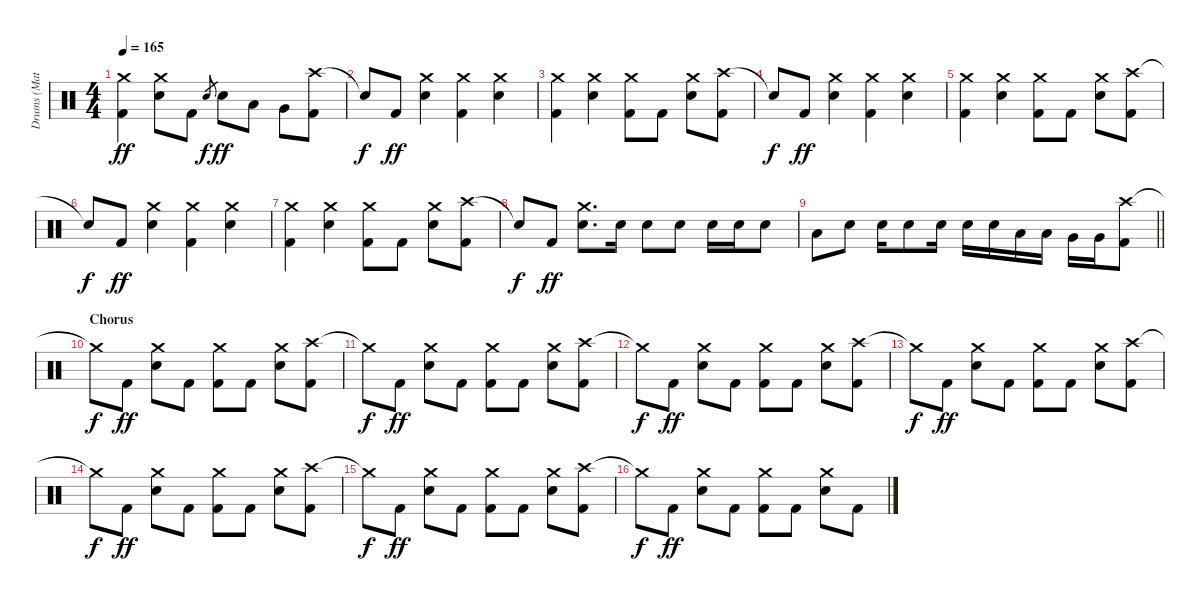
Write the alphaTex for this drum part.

\track ("Drums (Matt)" "Drums (Mat") {instrument percussion}
\staff {score}
\articulation defaults
\ts (4 4)
\tempo 165
\clef neutral
\ks c
("Crash medium (hit)" "Kick (hit) 2").4{dy ff} ("Crash medium (hit)" "Snare (hit) 2").8 "Kick (hit) 2".8 "Snare (hit) 2".8{gr dy f} "Snare (hit) 2".8{dy ff} "Low Tom (hit)".8 "Very Low Tom (hit)".8 ("Crash high (hit)" "Kick (hit) 2").8 |
"Snare (hit)"{t}.8{dy f} "Kick (hit) 2".8{dy ff} ("Crash medium (hit)" "Snare (hit) 2").4 ("Crash medium (hit)" "Kick (hit) 2").4 ("Crash medium (hit)" "Snare (hit) 2").4 |
("Crash medium (hit)" "Kick (hit) 2").4 ("Crash medium (hit)" "Snare (hit) 2").4 ("Crash medium (hit)" "Kick (hit) 2").8 "Kick (hit) 2".8 ("Crash medium (hit)" "Snare (hit) 2").8 ("Crash high (hit)" "Kick (hit) 2").8 |
"Snare (hit)"{t}.8{dy f} "Kick (hit) 2".8{dy ff} ("Crash medium (hit)" "Snare (hit) 2").4 ("Crash medium (hit)" "Kick (hit) 2").4 ("Crash medium (hit)" "Snare (hit) 2").4 |
("Crash medium (hit)" "Kick (hit) 2").4 ("Crash medium (hit)" "Snare (hit) 2").4 ("Crash medium (hit)" "Kick (hit) 2").8 "Kick (hit) 2".8 ("Crash medium (hit)" "Snare (hit) 2").8 ("Crash high (hit)" "Kick (hit) 2").8 |
"Snare (hit)"{t}.8{dy f} "Kick (hit) 2".8{dy ff} ("Crash medium (hit)" "Snare (hit) 2").4 ("Crash medium (hit)" "Kick (hit) 2").4 ("Crash medium (hit)" "Snare (hit) 2").4 |
("Crash medium (hit)" "Kick (hit) 2").4 ("Crash medium (hit)" "Snare (hit) 2").4 ("Crash medium (hit)" "Kick (hit) 2").8 "Kick (hit) 2".8 ("Crash medium (hit)" "Snare (hit) 2").8 ("Crash high (hit)" "Kick (hit) 2").8 |
"Snare (hit)"{t}.8{dy f} "Kick (hit) 2".8{dy ff} ("Crash medium (hit)" "Snare (hit) 2").8{d} "Snare (hit) 2".16 "Snare (hit) 2".8 "Snare (hit) 2".8 "Snare (hit) 2".16 "Snare (hit) 2".16 "Snare (hit) 2".8 |
\barLineRight lightlight "Low Tom (hit)".8 "Snare (hit) 2".8 "Snare (hit) 2".16 "Snare (hit) 2".8 "Snare (hit) 2".16 "Snare (hit) 2".16 "Snare (hit) 2".16 "Low Tom (hit)".16 "Low Tom (hit)".16 "Very Low Tom (hit)".16 "Very Low Tom (hit)".16
("Crash high (hit)" "Kick (hit) 2").8 |
\section ("" "Chorus")
"Crash medium (hit)"{t}.8{dy f} "Kick (hit) 2".8{dy ff} ("Crash medium (hit)" "Snare (hit) 2").8 "Kick (hit) 2".8 ("Crash medium (hit)" "Kick (hit) 2").8 "Kick (hit) 2".8 ("Crash medium (hit)" "Snare (hit) 2").8 ("Crash high (hit)" "Kick (hit) 2").8 |
"Crash medium (hit)"{t}.8{dy f} "Kick (hit) 2".8{dy ff} ("Crash medium (hit)" "Snare (hit) 2").8 "Kick (hit) 2".8 ("Crash medium (hit)" "Kick (hit) 2").8 "Kick (hit) 2".8 ("Crash medium (hit)" "Snare (hit) 2").8 ("Crash high (hit)" "Kick (hit) 2").8 |
"Crash medium (hit)"{t}.8{dy f} "Kick (hit) 2".8{dy ff} ("Crash medium (hit)" "Snare (hit) 2").8 "Kick (hit) 2".8 ("Crash medium (hit)" "Kick (hit) 2").8 "Kick (hit) 2".8 ("Crash medium (hit)" "Snare (hit) 2").8 ("Crash high (hit)" "Kick (hit) 2").8 |
"Crash medium (hit)"{t}.8{dy f} "Kick (hit) 2".8{dy ff} ("Crash medium (hit)" "Snare (hit) 2").8 "Kick (hit) 2".8 ("Crash medium (hit)" "Kick (hit) 2").8 "Kick (hit) 2".8 ("Crash medium (hit)" "Snare (hit) 2").8 ("Crash high (hit)" "Kick (hit) 2").8 |
"Crash medium (hit)"{t}.8{dy f} "Kick (hit) 2".8{dy ff} ("Crash medium (hit)" "Snare (hit) 2").8 "Kick (hit) 2".8 ("Crash medium (hit)" "Kick (hit) 2").8 "Kick (hit) 2".8 ("Crash medium (hit)" "Snare (hit) 2").8 ("Crash high (hit)" "Kick (hit) 2").8 |
"Crash medium (hit)"{t}.8{dy f} "Kick (hit) 2".8{dy ff} ("Crash medium (hit)" "Snare (hit) 2").8 "Kick (hit) 2".8 ("Crash medium (hit)" "Kick (hit) 2").8 "Kick (hit) 2".8 ("Crash medium (hit)" "Snare (hit) 2").8 ("Crash high (hit)" "Kick (hit) 2").8 |
"Crash medium (hit)"{t}.8{dy f} "Kick (hit) 2".8{dy ff} ("Crash medium (hit)" "Snare (hit) 2").8 "Kick (hit) 2".8 ("Crash medium (hit)" "Kick (hit) 2").8 "Kick (hit) 2".8 ("Crash medium (hit)" "Snare (hit) 2").8 "Kick (hit) 2".8
